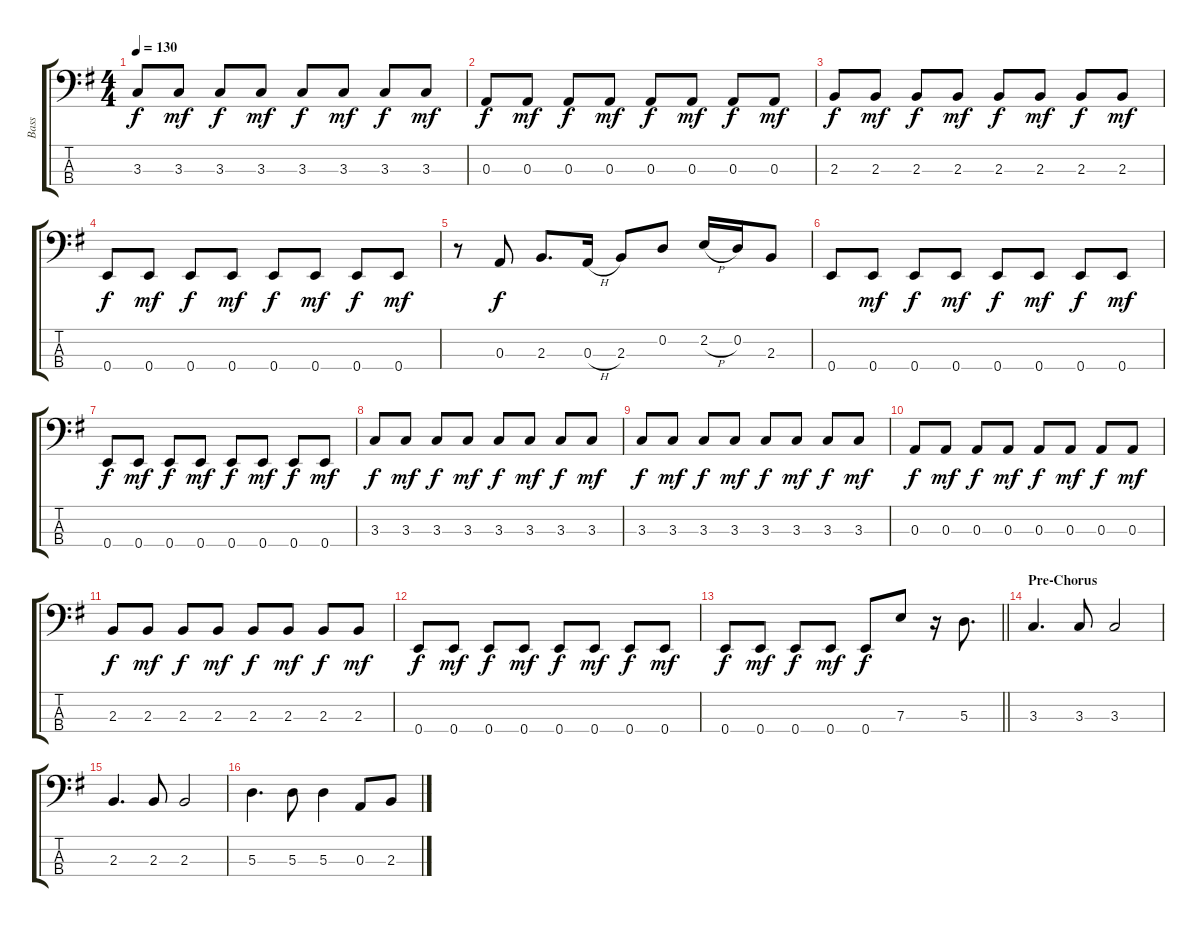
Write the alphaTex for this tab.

\track ("Bass" "Bass") {instrument electricbassfinger}
\staff {score tabs}
\tuning (G2 D2 A1 E1) {hide}
\ts (4 4)
\tempo 130
\clef f4
\ks g
3.3.8{dy f} 3.3.8{dy mf} 3.3.8{dy f} 3.3.8{dy mf} 3.3.8{dy f} 3.3.8{dy mf} 3.3.8{dy f} 3.3.8{dy mf} |
0.3.8{dy f} 0.3.8{dy mf} 0.3.8{dy f} 0.3.8{dy mf} 0.3.8{dy f} 0.3.8{dy mf} 0.3.8{dy f} 0.3.8{dy mf} |
2.3.8{dy f} 2.3.8{dy mf} 2.3.8{dy f} 2.3.8{dy mf} 2.3.8{dy f} 2.3.8{dy mf} 2.3.8{dy f} 2.3.8{dy mf} |
0.4.8{dy f} 0.4.8{dy mf} 0.4.8{dy f} 0.4.8{dy mf} 0.4.8{dy f} 0.4.8{dy mf} 0.4.8{dy f} 0.4.8{dy mf} |
r.8 0.3.8{dy f} 2.3.8{d} 0.3{h}.16 2.3.8 0.2.8 2.2{h}.16 0.2.16 2.3.8 |
0.4.8 0.4.8{dy mf} 0.4.8{dy f} 0.4.8{dy mf} 0.4.8{dy f} 0.4.8{dy mf} 0.4.8{dy f} 0.4.8{dy mf} |
0.4.8{dy f} 0.4.8{dy mf} 0.4.8{dy f} 0.4.8{dy mf} 0.4.8{dy f} 0.4.8{dy mf} 0.4.8{dy f} 0.4.8{dy mf} |
3.3.8{dy f} 3.3.8{dy mf} 3.3.8{dy f} 3.3.8{dy mf} 3.3.8{dy f} 3.3.8{dy mf} 3.3.8{dy f} 3.3.8{dy mf} |
3.3.8{dy f} 3.3.8{dy mf} 3.3.8{dy f} 3.3.8{dy mf} 3.3.8{dy f} 3.3.8{dy mf} 3.3.8{dy f} 3.3.8{dy mf} |
0.3.8{dy f} 0.3.8{dy mf} 0.3.8{dy f} 0.3.8{dy mf} 0.3.8{dy f} 0.3.8{dy mf} 0.3.8{dy f} 0.3.8{dy mf} |
2.3.8{dy f} 2.3.8{dy mf} 2.3.8{dy f} 2.3.8{dy mf} 2.3.8{dy f} 2.3.8{dy mf} 2.3.8{dy f} 2.3.8{dy mf} |
0.4.8{dy f} 0.4.8{dy mf} 0.4.8{dy f} 0.4.8{dy mf} 0.4.8{dy f} 0.4.8{dy mf} 0.4.8{dy f} 0.4.8{dy mf} |
\barLineRight lightlight
0.4.8{dy f} 0.4.8{dy mf} 0.4.8{dy f} 0.4.8{dy mf} 0.4.8{dy f} 7.3.8 r.16 5.3.8{d} |
\section ("" "Pre-Chorus")
3.3.4{d} 3.3.8 3.3.2 |
2.3.4{d} 2.3.8 2.3.2 |
5.3.4{d} 5.3.8 5.3.4 0.3.8 2.3.8
